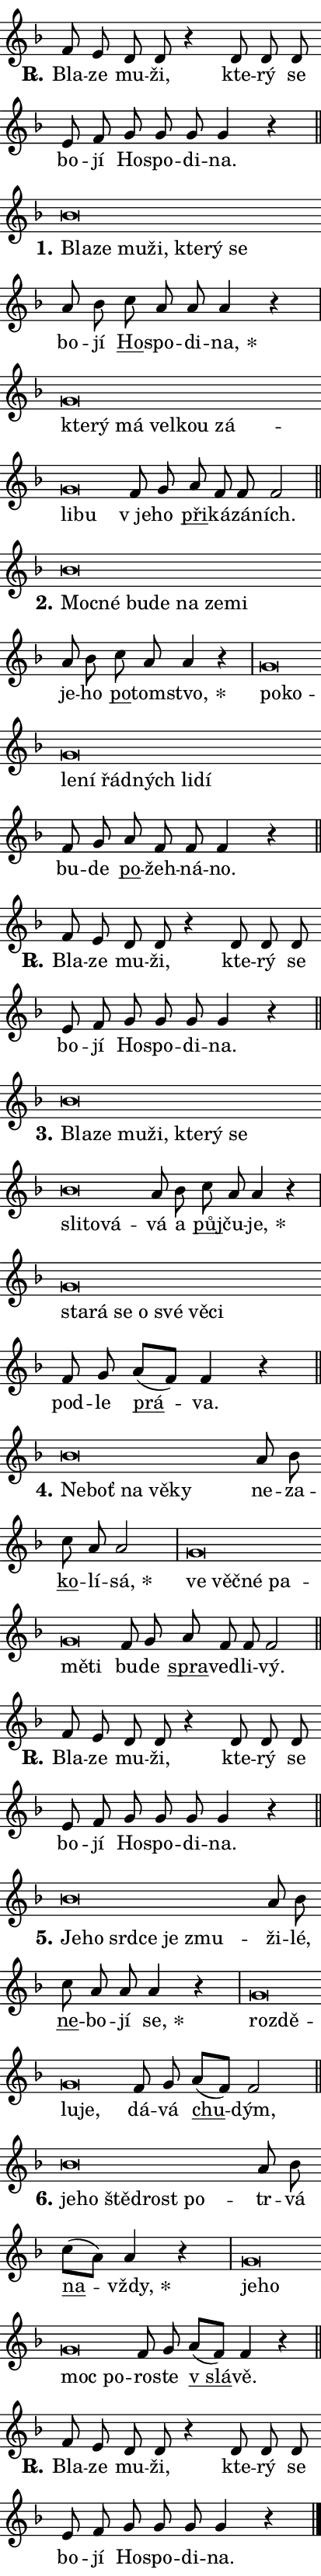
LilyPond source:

\version "2.22.1"
\header { tagline = "" }
\paper {
  indent = 0\cm
  top-margin = 0\cm
  right-margin = 0\cm
  bottom-margin = 0\cm
  left-margin = 0\cm
  paper-width = 7\cm
  page-breaking = #ly:one-page-breaking
  system-system-spacing.basic-distance = #11
  score-system-spacing.basic-distance = #11
  ragged-last = ##f
}


%% Author: Thomas Morley
%% https://lists.gnu.org/archive/html/lilypond-user/2020-05/msg00002.html
#(define (line-position grob)
"Returns position of @var[grob} in current system:
   @code{'start}, if at first time-step
   @code{'end}, if at last time-step
   @code{'middle} otherwise
"
  (let* ((col (ly:item-get-column grob))
         (ln (ly:grob-object col 'left-neighbor))
         (rn (ly:grob-object col 'right-neighbor))
         (col-to-check-left (if (ly:grob? ln) ln col))
         (col-to-check-right (if (ly:grob? rn) rn col))
         (break-dir-left
           (and
             (ly:grob-property col-to-check-left 'non-musical #f)
             (ly:item-break-dir col-to-check-left)))
         (break-dir-right
           (and
             (ly:grob-property col-to-check-right 'non-musical #f)
             (ly:item-break-dir col-to-check-right))))
        (cond ((eqv? 1 break-dir-left) 'start)
              ((eqv? -1 break-dir-right) 'end)
              (else 'middle))))

#(define (tranparent-at-line-position vctor)
  (lambda (grob)
  "Relying on @code{line-position} select the relevant enry from @var{vctor}.
Used to determine transparency,"
    (case (line-position grob)
      ((end) (not (vector-ref vctor 0)))
      ((middle) (not (vector-ref vctor 1)))
      ((start) (not (vector-ref vctor 2))))))

noteHeadBreakVisibility =
#(define-music-function (break-visibility)(vector?)
"Makes @code{NoteHead}s transparent relying on @var{break-visibility}"
#{
  \override NoteHead.transparent =
    #(tranparent-at-line-position break-visibility)
#})

#(define delete-ledgers-for-transparent-note-heads
  (lambda (grob)
    "Reads whether a @code{NoteHead} is transparent.
If so this @code{NoteHead} is removed from @code{'note-heads} from
@var{grob}, which is supposed to be @code{LedgerLineSpanner}.
As a result ledgers are not printed for this @code{NoteHead}"
    (let* ((nhds-array (ly:grob-object grob 'note-heads))
           (nhds-list
             (if (ly:grob-array? nhds-array)
                 (ly:grob-array->list nhds-array)
                 '()))
           ;; Relies on the transparent-property being done before
           ;; Staff.LedgerLineSpanner.after-line-breaking is executed.
           ;; This is fragile ...
           (to-keep
             (remove
               (lambda (nhd)
                 (ly:grob-property nhd 'transparent #f))
               nhds-list)))
      ;; TODO find a better method to iterate over grob-arrays, similiar
      ;; to filter/remove etc for lists
      ;; For now rebuilt from scratch
      (set! (ly:grob-object grob 'note-heads)  '())
      (for-each
        (lambda (nhd)
          (ly:pointer-group-interface::add-grob grob 'note-heads nhd))
        to-keep))))

hideNotes = {
  \noteHeadBreakVisibility #begin-of-line-visible
}
unHideNotes = {
  \noteHeadBreakVisibility #all-visible
}

% work-around for resetting accidentals
% https://lilypond.org/doc/v2.23/Documentation/notation/displaying-rhythms#unmetered-music
cadenzaMeasure = {
  \cadenzaOff
  \partial 1024 s1024
  \cadenzaOn
}

#(define-markup-command (accent layout props text) (markup?)
  "Underline accented syllable"
  (interpret-markup layout props
    #{\markup \override #'(offset . 4.3) \underline { #text }#}))

responsum = \markup \concat {
  "R" \hspace #-1.05 \path #0.1 #'((moveto 0 0.07) (lineto 0.9 0.8)) \hspace #0.05 "."
}

\layout {
    \context {
        \Staff
        \remove "Time_signature_engraver"
        \override LedgerLineSpanner.after-line-breaking = #delete-ledgers-for-transparent-note-heads
    }
    \context {
        \Voice {
            \override NoteHead.output-attributes = #'((class . "notehead"))
            \override Hairpin.height = #0.55
        }
    }
    \context {
        \Lyrics {
            \override StanzaNumber.output-attributes = #'((class . "stanzanumber"))
            \override LyricSpace.minimum-distance = #0.9
            \override LyricText.font-name = #"TeX Gyre Schola"
            \override LyricText.font-size = 1
            \override StanzaNumber.font-name = #"TeX Gyre Schola Bold"
            \override StanzaNumber.font-size = 1
        }
    }
}

% magnetic-lyrics.ily
%
%   written by
%     Jean Abou Samra <jean@abou-samra.fr>
%     Werner Lemberg <wl@gnu.org>
%
%   adapted by
%     Jiri Hon <jiri.hon@gmail.com>
%
% Version 2022-Apr-15

% https://www.mail-archive.com/lilypond-user@gnu.org/msg149350.html

#(define (Left_hyphen_pointer_engraver context)
   "Collect syllable-hyphen-syllable occurrences in lyrics and store
them in properties.  This engraver only looks to the left.  For
example, if the lyrics input is @code{foo -- bar}, it does the
following.

@itemize @bullet
@item
Set the @code{text} property of the @code{LyricHyphen} grob between
@q{foo} and @q{bar} to @code{foo}.

@item
Set the @code{left-hyphen} property of the @code{LyricText} grob with
text @q{foo} to the @code{LyricHyphen} grob between @q{foo} and
@q{bar}.
@end itemize

Use this auxiliary engraver in combination with the
@code{lyric-@/text::@/apply-@/magnetic-@/offset!} hook."
   (let ((hyphen #f)
         (text #f))
     (make-engraver
      (acknowledgers
       ((lyric-syllable-interface engraver grob source-engraver)
        (set! text grob)))
      (end-acknowledgers
       ((lyric-hyphen-interface engraver grob source-engraver)
        ;(when (not (grob::has-interface grob 'lyric-space-interface))
          (set! hyphen grob)));)
      ((stop-translation-timestep engraver)
       (when (and text hyphen)
         (ly:grob-set-object! text 'left-hyphen hyphen))
       (set! text #f)
       (set! hyphen #f)))))

#(define (lyric-text::apply-magnetic-offset! grob)
   "If the space between two syllables is less than the value in
property @code{LyricText@/.details@/.squash-threshold}, move the right
syllable to the left so that it gets concatenated with the left
syllable.

Use this function as a hook for
@code{LyricText@/.after-@/line-@/breaking} if the
@code{Left_@/hyphen_@/pointer_@/engraver} is active."
   (let ((hyphen (ly:grob-object grob 'left-hyphen #f)))
     (when hyphen
       (let ((left-text (ly:spanner-bound hyphen LEFT)))
         (when (grob::has-interface left-text 'lyric-syllable-interface)
           (let* ((common (ly:grob-common-refpoint grob left-text X))
                  (this-x-ext (ly:grob-extent grob common X))
                  (left-x-ext
                   (begin
                     ;; Trigger magnetism for left-text.
                     (ly:grob-property left-text 'after-line-breaking)
                     (ly:grob-extent left-text common X)))
                  ;; `delta` is the gap width between two syllables.
                  (delta (- (interval-start this-x-ext)
                            (interval-end left-x-ext)))
                  (details (ly:grob-property grob 'details))
                  (threshold (assoc-get 'squash-threshold details 0.2)))
             (when (< delta threshold)
               (let* (;; We have to manipulate the input text so that
                      ;; ligatures crossing syllable boundaries are not
                      ;; disabled.  For languages based on the Latin
                      ;; script this is essentially a beautification.
                      ;; However, for non-Western scripts it can be a
                      ;; necessity.
                      (lt (ly:grob-property left-text 'text))
                      (rt (ly:grob-property grob 'text))
                      (is-space (grob::has-interface hyphen 'lyric-space-interface))
                      (space (if is-space " " ""))
                      (space-markup (grob-interpret-markup grob " "))
                      (space-size (interval-length (ly:stencil-extent space-markup X)))
                      (extra-delta (if is-space space-size 0))
                      ;; Append new syllable.
                      (ltrt-space (if (and (string? lt) (string? rt))
                                (string-append lt space rt)
                                (make-concat-markup (list lt space rt))))
                      ;; Right-align `ltrt` to the right side.
                      (ltrt-space-markup (grob-interpret-markup
                               grob
                               (make-translate-markup
                                (cons (interval-length this-x-ext) 0)
                                (make-right-align-markup ltrt-space)))))
                 (begin
                   ;; Don't print `left-text`.
                   (ly:grob-set-property! left-text 'stencil #f)
                   ;; Set text and stencil (which holds all collected
                   ;; syllables so far) and shift it to the left.
                   (ly:grob-set-property! grob 'text ltrt-space)
                   (ly:grob-set-property! grob 'stencil ltrt-space-markup)
                   (ly:grob-translate-axis! grob (- (- delta extra-delta)) X))))))))))


#(define (lyric-hyphen::displace-bounds-first grob)
   ;; Make very sure this callback isn't triggered too early.
   (let ((left (ly:spanner-bound grob LEFT))
         (right (ly:spanner-bound grob RIGHT)))
     (ly:grob-property left 'after-line-breaking)
     (ly:grob-property right 'after-line-breaking)
     (ly:lyric-hyphen::print grob)))

squashThreshold = #0.4

\layout {
  \context {
    \Lyrics
    \consists #Left_hyphen_pointer_engraver
    \override LyricText.after-line-breaking =
      #lyric-text::apply-magnetic-offset!
    \override LyricHyphen.stencil = #lyric-hyphen::displace-bounds-first
    \override LyricText.details.squash-threshold = \squashThreshold
    \override LyricHyphen.minimum-distance = 0
    \override LyricHyphen.minimum-length = \squashThreshold
  }
}

squash = \override LyricText.details.squash-threshold = 9999
unSquash = \override LyricText.details.squash-threshold = \squashThreshold

left = \override LyricText.self-alignment-X = #LEFT
unLeft = \revert LyricText.self-alignment-X

starOffset = #(lambda (grob) 
                (let ((x_offset (ly:self-alignment-interface::aligned-on-x-parent grob)))
                  (if (= x_offset 0) 0 (+ x_offset 1.2))))

star = #(define-music-function (syllable)(string?)
"Append star separator at the end of a syllable"
#{
  \once \override LyricText.X-offset = #starOffset
  \lyricmode { \markup {
    #syllable
    \override #'((font-name . "TeX Gyre Schola Bold")) \hspace #0.2 \lower #0.65 \larger "*"
  } }
#})

starAccent = #(define-music-function (syllable)(string?)
"Append star separator at the end of a syllable and make accent"
#{
  \once \override LyricText.X-offset = #starOffset
  \lyricmode { \markup {
    \accent #syllable
    \override #'((font-name . "TeX Gyre Schola Bold")) \hspace #0.2 \lower #0.65 \larger "*"
  } }
#})

breath = #(define-music-function (syllable)(string?)
"Append breathing indicator at the end of a syllable"
#{
  \lyricmode { \markup { #syllable "+" } }
#})

optionalBreath = #(define-music-function (syllable)(string?)
"Append optional breathing indicator at the end of a syllable"
#{
  \lyricmode { \markup { #syllable "(+)" } }
#})


\score {
    <<
        \new Voice = "melody" { \cadenzaOn \key f \major \relative { f'8 e d d r4 \bar "" d8 d d \bar "" e f \bar "" g g g g4 r \cadenzaMeasure \bar "||" \break }
\relative { bes'\breve*1/16 \hideNotes \breve*1/16 \bar "" \breve*1/16 \bar "" \breve*1/16 \bar "" \breve*1/16 \bar "" \breve*1/16 \breve*1/16 \bar "" \unHideNotes a8 bes \bar "" c a a a4 r \cadenzaMeasure \bar "|" g\breve*1/16 \hideNotes \breve*1/16 \bar "" \breve*1/16 \bar "" \breve*1/16 \bar "" \breve*1/16 \bar "" \breve*1/16 \bar "" \breve*1/16 \breve*1/16 \bar "" \unHideNotes f8 g \bar "" a f f f2 \cadenzaMeasure \bar "||" \break }
\relative { bes'\breve*1/16 \hideNotes \breve*1/16 \bar "" \breve*1/16 \bar "" \breve*1/16 \bar "" \breve*1/16 \bar "" \breve*1/16 \breve*1/16 \bar "" \unHideNotes a8 bes \bar "" c a a4 r \cadenzaMeasure \bar "|" g\breve*1/16 \hideNotes \breve*1/16 \bar "" \breve*1/16 \bar "" \breve*1/16 \bar "" \breve*1/16 \bar "" \breve*1/16 \bar "" \breve*1/16 \breve*1/16 \bar "" \unHideNotes f8 g \bar "" a f f f4 r \cadenzaMeasure \bar "||" \break }
\relative { f'8 e d d r4 \bar "" d8 d d \bar "" e f \bar "" g g g g4 r \cadenzaMeasure \bar "||" \break }
\relative { bes'\breve*1/16 \hideNotes \breve*1/16 \bar "" \breve*1/16 \bar "" \breve*1/16 \bar "" \breve*1/16 \bar "" \breve*1/16 \bar "" \breve*1/16 \bar "" \breve*1/16 \bar "" \breve*1/16 \breve*1/16 \bar "" \unHideNotes a8 bes \bar "" c a a4 r \cadenzaMeasure \bar "|" g\breve*1/16 \hideNotes \breve*1/16 \bar "" \breve*1/16 \bar "" \breve*1/16 \bar "" \breve*1/16 \bar "" \breve*1/16 \breve*1/16 \bar "" \unHideNotes f8 g \bar "" a[( f)] f4 r \cadenzaMeasure \bar "||" \break }
\relative { bes'\breve*1/16 \hideNotes \breve*1/16 \bar "" \breve*1/16 \bar "" \breve*1/16 \breve*1/16 \bar "" \unHideNotes a8 bes \bar "" c a a2 \cadenzaMeasure \bar "|" g\breve*1/16 \hideNotes \breve*1/16 \bar "" \breve*1/16 \bar "" \breve*1/16 \bar "" \breve*1/16 \breve*1/16 \bar "" \unHideNotes f8 g \bar "" a f f f2 \cadenzaMeasure \bar "||" \break }
\relative { f'8 e d d r4 \bar "" d8 d d \bar "" e f \bar "" g g g g4 r \cadenzaMeasure \bar "||" \break }
\relative { bes'\breve*1/16 \hideNotes \breve*1/16 \bar "" \breve*1/16 \bar "" \breve*1/16 \bar "" \breve*1/16 \breve*1/16 \bar "" \unHideNotes a8 bes \bar "" c a a a4 r \cadenzaMeasure \bar "|" g\breve*1/16 \hideNotes \breve*1/16 \bar "" \breve*1/16 \breve*1/16 \bar "" \unHideNotes f8 g \bar "" a[( f)] f2 \cadenzaMeasure \bar "||" \break }
\relative { bes'\breve*1/16 \hideNotes \breve*1/16 \bar "" \breve*1/16 \bar "" \breve*1/16 \breve*1/16 \bar "" \unHideNotes a8 bes \bar "" c[( a)] a4 r \cadenzaMeasure \bar "|" g\breve*1/16 \hideNotes \breve*1/16 \bar "" \breve*1/16 \breve*1/16 \bar "" \unHideNotes f8 g \bar "" a[( f)] f4 r \cadenzaMeasure \bar "||" \break }
\relative { f'8 e d d r4 \bar "" d8 d d \bar "" e f \bar "" g g g g4 r \cadenzaMeasure \bar "||" \break } \bar "|." }
        \new Lyrics \lyricsto "melody" { \lyricmode { \set stanza = \responsum
Bla -- ze mu -- ži, kte -- rý se bo -- jí Ho -- spo -- di -- na.
\set stanza = "1."
\left Bla -- \squash ze mu -- ži, kte -- rý se \unLeft \unSquash bo -- jí \markup \accent Ho -- spo -- di -- \star na, \left kte -- \squash rý má vel -- kou zá -- li -- bu \unLeft \unSquash "v je" -- ho \markup \accent při -- ká -- zá -- ních.
\set stanza = "2."
\left Moc -- \squash né bu -- de na ze -- mi \unLeft \unSquash je -- ho \markup \accent po -- tom -- \star stvo, \left po -- \squash ko -- le -- ní řád -- ných li -- dí \unLeft \unSquash bu -- de \markup \accent po -- žeh -- ná -- no.
\set stanza = \responsum
Bla -- ze mu -- ži, kte -- rý se bo -- jí Ho -- spo -- di -- na.
\set stanza = "3."
\left Bla -- \squash ze mu -- ži, kte -- rý se sli -- to -- vá -- \unLeft \unSquash vá a \markup \accent půj -- ču -- \star je, \left sta -- \squash rá se o své vě -- ci \unLeft \unSquash pod -- le \markup \accent prá -- va.
\set stanza = "4."
\left Ne -- \squash boť na vě -- ky \unLeft \unSquash ne -- za -- \markup \accent ko -- lí -- \star sá, \left ve \squash věč -- né pa -- mě -- ti \unLeft \unSquash bu -- de \markup \accent spra -- ved -- li -- vý.
\set stanza = \responsum
Bla -- ze mu -- ži, kte -- rý se bo -- jí Ho -- spo -- di -- na.
\set stanza = "5."
\left Je -- \squash ho srd -- ce je zmu -- \unLeft \unSquash ži -- lé, \markup \accent ne -- bo -- jí \star se, \left roz -- \squash dě -- lu -- je, \unLeft \unSquash dá -- vá \markup \accent chu -- dým,
\set stanza = "6."
\left je -- \squash ho štěd -- rost po -- \unLeft \unSquash tr -- vá \markup \accent na -- \star vždy, \left je -- \squash ho moc po -- \unLeft \unSquash ro -- ste \markup \accent "v slá" -- vě.
\set stanza = \responsum
Bla -- ze mu -- ži, kte -- rý se bo -- jí Ho -- spo -- di -- na. } }
    >>
    \layout {}
}
